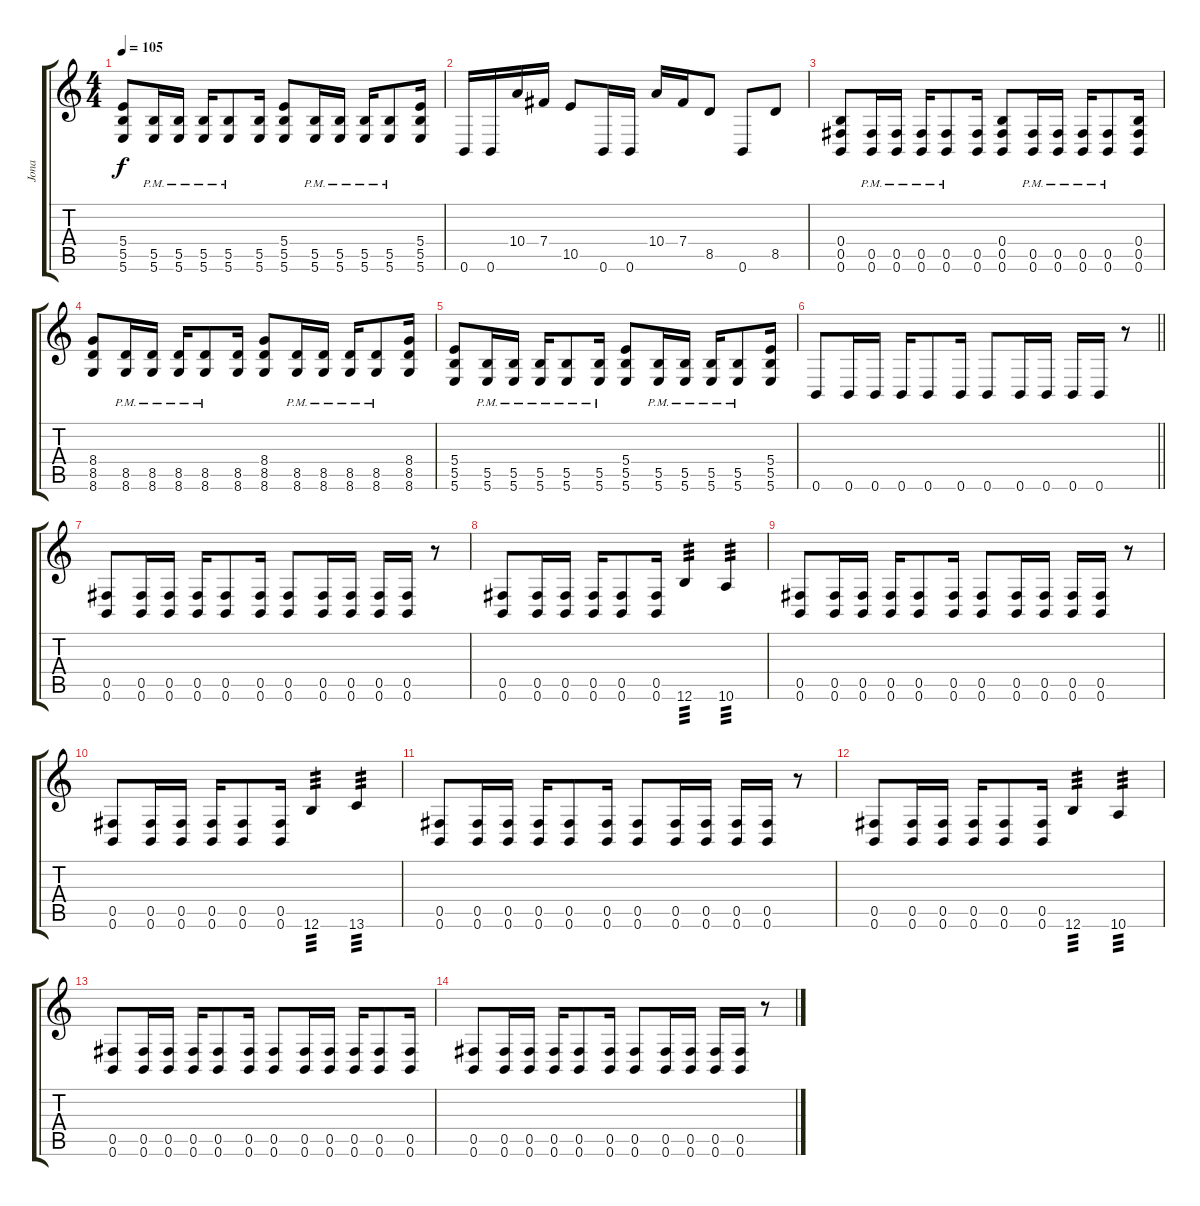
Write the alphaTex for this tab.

\track ("Jona" "Jona") {instrument distortionguitar}
\staff {score tabs}
\tuning (Db4 Ab3 E3 B2 Gb2 B1) {hide}
\ts (4 4)
\tempo 105
\clef g2
\ks c
(5.4 5.5 5.6).8{dy f} (5.5{pm} 5.6{pm}).16 (5.5{pm} 5.6{pm}).16 (5.5{pm} 5.6{pm}).16 (5.5{pm} 5.6{pm}).8 (5.5 5.6).16 (5.4 5.5 5.6).8 (5.5{pm} 5.6{pm}).16 (5.5{pm} 5.6{pm}).16 (5.5{pm} 5.6{pm}).16 (5.5{pm} 5.6{pm}).8 (5.4 5.5 5.6).16 |
0.6.16 0.6.16 10.4.16 7.4.16 10.5.8 0.6.16 0.6.16 10.4.16 7.4.16 8.5.8 0.6.8 8.5.8 |
(0.4 0.5 0.6).8 (0.5{pm} 0.6{pm}).16 (0.5{pm} 0.6{pm}).16 (0.5{pm} 0.6{pm}).16 (0.5{pm} 0.6{pm}).8 (0.5 0.6).16 (0.4 0.5 0.6).8 (0.5{pm} 0.6{pm}).16 (0.5{pm} 0.6{pm}).16 (0.5{pm} 0.6{pm}).16 (0.5{pm} 0.6{pm}).8 (0.4 0.5 0.6).16 |
(8.4 8.5 8.6).8 (8.5{pm} 8.6{pm}).16 (8.5{pm} 8.6{pm}).16 (8.5{pm} 8.6{pm}).16 (8.5{pm} 8.6{pm}).8 (8.5 8.6).16 (8.4 8.5 8.6).8 (8.5{pm} 8.6{pm}).16 (8.5{pm} 8.6{pm}).16 (8.5{pm} 8.6{pm}).16 (8.5{pm} 8.6{pm}).8 (8.4 8.5 8.6).16 |
(5.4 5.5 5.6).8 (5.5{pm} 5.6{pm}).16 (5.5{pm} 5.6{pm}).16 (5.5{pm} 5.6{pm}).16 (5.5{pm} 5.6{pm}).8 (5.5{pm} 5.6{pm}).16 (5.4 5.5 5.6).8 (5.5{pm} 5.6{pm}).16 (5.5{pm} 5.6{pm}).16 (5.5{pm} 5.6{pm}).16 (5.5{pm} 5.6{pm}).8 (5.4 5.5 5.6).16 |
\barLineRight lightlight
0.6.8 0.6.16 0.6.16 0.6.16 0.6.8 0.6.16 0.6.8 0.6.16 0.6.16 0.6.16 0.6.16 r.8 |
(0.5 0.6).8 (0.5 0.6).16 (0.5 0.6).16 (0.5 0.6).16 (0.5 0.6).8 (0.5 0.6).16 (0.5 0.6).8 (0.5 0.6).16 (0.5 0.6).16 (0.5 0.6).16 (0.5 0.6).16 r.8 |
(0.5 0.6).8 (0.5 0.6).16 (0.5 0.6).16 (0.5 0.6).16 (0.5 0.6).8 (0.5 0.6).16 12.6.4{tp 3} 10.6.4{tp 3} |
(0.5 0.6).8 (0.5 0.6).16 (0.5 0.6).16 (0.5 0.6).16 (0.5 0.6).8 (0.5 0.6).16 (0.5 0.6).8 (0.5 0.6).16 (0.5 0.6).16 (0.5 0.6).16 (0.5 0.6).16 r.8 |
(0.5 0.6).8 (0.5 0.6).16 (0.5 0.6).16 (0.5 0.6).16 (0.5 0.6).8 (0.5 0.6).16 12.6.4{tp 3} 13.6.4{tp 3} |
(0.5 0.6).8 (0.5 0.6).16 (0.5 0.6).16 (0.5 0.6).16 (0.5 0.6).8 (0.5 0.6).16 (0.5 0.6).8 (0.5 0.6).16 (0.5 0.6).16 (0.5 0.6).16 (0.5 0.6).16 r.8 |
(0.5 0.6).8 (0.5 0.6).16 (0.5 0.6).16 (0.5 0.6).16 (0.5 0.6).8 (0.5 0.6).16 12.6.4{tp 3} 10.6.4{tp 3} |
(0.5 0.6).8 (0.5 0.6).16 (0.5 0.6).16 (0.5 0.6).16 (0.5 0.6).8 (0.5 0.6).16 (0.5 0.6).8 (0.5 0.6).16 (0.5 0.6).16 (0.5 0.6).16 (0.5 0.6).8 (0.5 0.6).16 |
(0.5 0.6).8 (0.5 0.6).16 (0.5 0.6).16 (0.5 0.6).16 (0.5 0.6).8 (0.5 0.6).16 (0.5 0.6).8 (0.5 0.6).16 (0.5 0.6).16 (0.5 0.6).16 (0.5 0.6).16 r.8
